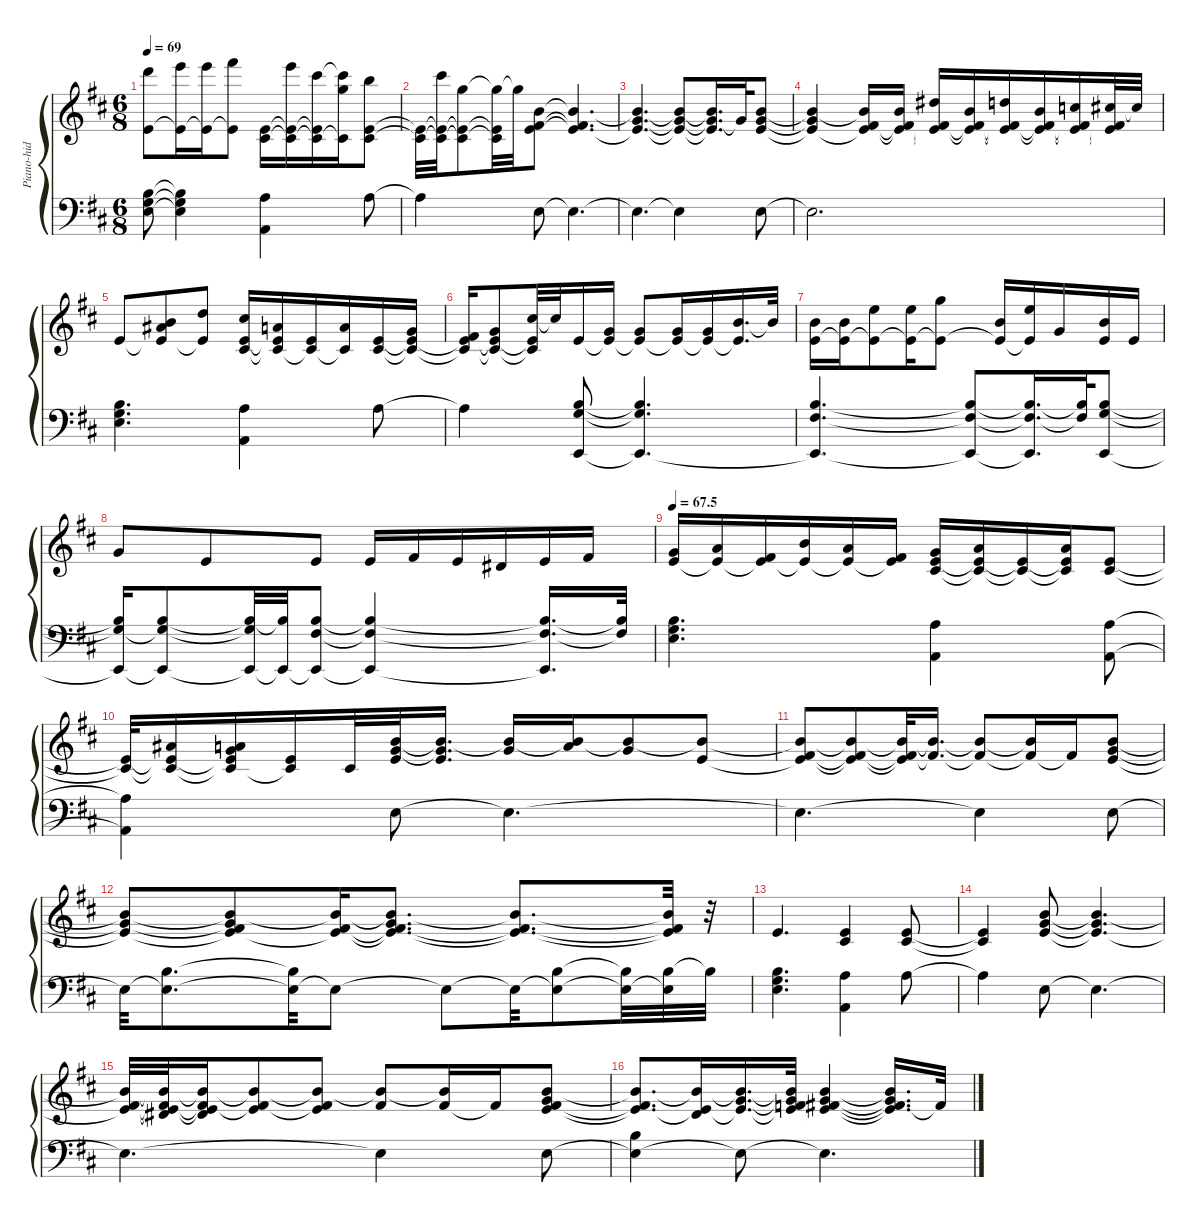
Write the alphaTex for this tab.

\defaultSystemsLayout 4
\hideDynamics
\bracketExtendMode groupsimilarinstruments
\firstSystemTrackNameMode fullname
\otherSystemsTrackNameOrientation horizontal
\track ("Piano-hid" "el.pno.") {defaultSystemsLayout 8 instrument electricpiano1}
\staff {score}
\tuning (E4 B3 G3 D3 A2 E2)
\ts (6 8)
\tempo 69
\clef g2
\ks bminor
(27.2{acc forcenatural} 0.1{acc forcenatural}).8{dy ff} (0.1{t acc forcenatural} 29.2{acc forcenatural}).16{dy f} (0.1{t acc forcenatural} 29.2{acc forcenatural}).16 (0.1{t acc forcenatural} 31.2{acc #}).8 (2.2{acc #} 0.1{acc forcenatural}).16 (2.2{t acc #} 0.1{t acc forcenatural} 33.3{acc forcenatural}).16 (2.2{t acc #} 0.1{t acc forcenatural} 21.1{acc #}).16 (2.2{t acc #} 21.1{t acc forcenatural} 20.2{acc forcenatural}).16 (19.1{acc forcenatural} 21.6{acc #} 19.5{acc forcenatural}).8{dy fff} |
(21.6{t acc #} 19.5{t acc forcenatural}).32{dy mf} (21.6{t acc #} 19.5{t acc forcenatural} 21.1{acc #}).32 (19.5{t acc forcenatural} 21.6{t acc #} 20.2{acc forcenatural}).8 (19.5{t acc forcenatural} 21.6{t acc #} 20.2{t acc forcenatural}).32 20.2{t acc forcenatural}.32 (11.3{acc #} 0.1{acc forcenatural} 12.2{acc forcenatural}).8{dy f} (0.1{t acc forcenatural} 11.3{t acc #} 12.2{t acc forcenatural}).4{d} |
(0.1{t acc forcenatural} 12.2{t acc forcenatural} 12.3{acc forcenatural}).4{d dy mf} (0.1{t acc forcenatural} 12.2{t acc forcenatural} 12.3{t acc forcenatural}).8 (0.1{t acc forcenatural} 12.2{t acc forcenatural} 12.3{t acc forcenatural}).16{d} 12.3{t acc forcenatural}.32 (12.2{acc forcenatural} 12.3{acc forcenatural} 0.1{acc forcenatural}).8 |
(12.2{t acc forcenatural} 12.3{t acc forcenatural} 0.1{t acc forcenatural}).4 (12.2{t acc forcenatural} 0.1{t acc forcenatural} 16.4{acc #}).16 (0.1{t acc forcenatural} 16.4{t acc #} 12.2{acc forcenatural}).16{dy f} (0.1{t acc forcenatural} 16.2{acc #} 16.4{t acc #}).16 (0.1{t acc forcenatural} 16.4{t acc #} 16.3{acc forcenatural}).16 (0.1{t acc forcenatural} 16.4{t acc #} 15.2{acc forcenatural}).16 (16.3{acc forcenatural} 0.1{t acc forcenatural} 16.4{t acc #}).16 (0.1{t acc forcenatural} 16.4{t acc #} 17.3{acc forcenatural}).16 (16.4{t acc #} 0.1{t acc forcenatural} 14.2{acc #}).32 14.2{t acc #}.32{dy p} |
14.4{acc forcenatural}.8{dy f} (14.4{t acc forcenatural} 15.3{acc #} 12.2{acc forcenatural}).8 (14.4{t acc forcenatural} 15.2{acc forcenatural}).8 (14.2{acc #} 0.1{acc forcenatural} 11.4{acc #}).16{dy ff} (0.1{t acc forcenatural} 11.4{t acc #} 10.2{acc forcenatural}).16{dy f} (11.4{t acc #} 0.1{acc forcenatural}).16 (11.4{t acc #} 10.2{acc forcenatural}).16 (11.4{acc #} 0.1{acc forcenatural}).16{dy mf} (11.4{t acc #} 0.1{t acc forcenatural} 12.3{acc forcenatural}).16 |
(11.4{t acc #} 0.1{t acc forcenatural} 11.3{acc #}).16 (11.4{t acc #} 0.1{t acc forcenatural} 12.3{acc forcenatural}).8 (11.4{t acc #} 0.1{t acc forcenatural} 14.2{acc #}).32 14.2{t acc #}.32{dy fff} 9.3{acc forcenatural}.16{dy f} (9.3{t acc forcenatural} 8.2{acc forcenatural}).16 (9.3{t acc forcenatural} 8.2{acc forcenatural}).8 (9.3{t acc forcenatural} 8.2{acc forcenatural}).16 (9.3{t acc forcenatural} 8.2{acc forcenatural}).16 (9.3{t acc forcenatural} 12.2{acc forcenatural}).16{d} 12.2{t acc forcenatural}.32{dy ff} |
(12.2{acc forcenatural} 0.1{acc forcenatural}).16 (0.1{t acc forcenatural} 12.2{acc forcenatural}).16{dy f} (0.1{t acc forcenatural} 17.2{acc forcenatural}).8 (0.1{t acc forcenatural} 17.2{acc forcenatural}).16 (0.1{t acc forcenatural} 20.2{acc forcenatural}).8 (0.1{t acc forcenatural} 16.3{acc forcenatural}).16 (0.1{t acc forcenatural} 17.2{acc forcenatural}).16 12.3{acc forcenatural}.16{dy mf} (0.1{acc forcenatural} 12.2{acc forcenatural}).16{dy f} 0.1{acc forcenatural}.16{dy mp} |
3.1{acc forcenatural}.8{dy ff} 0.1{acc forcenatural}.8 0.1{acc forcenatural}.8{dy f} 0.1{acc forcenatural}.16{dy fff} 2.1{acc #}.16{dy ff} 5.2{acc forcenatural}.16{dy mf} 4.2{acc #}.16{dy ff} 5.2{acc forcenatural}.16{dy f} 7.2{acc #}.16 |
\tempo
67.5 (8.2{acc forcenatural} 0.1{acc forcenatural}).16{dy ff} (0.1{t acc forcenatural} 10.2{acc forcenatural}).16{dy f} (0.1{t acc forcenatural} 11.3{acc #}).16 (0.1{t acc forcenatural} 12.2{acc forcenatural}).16 (0.1{t acc forcenatural} 10.2{acc forcenatural}).16 (0.1{t acc forcenatural} 7.2{acc #}).16 (12.3{acc forcenatural} 11.4{acc #} 0.1{acc forcenatural}).16{dy fff} (10.2{acc forcenatural} 11.4{t acc #} 0.1{t acc forcenatural}).16{dy f} (11.4{t acc #} 0.1{t acc forcenatural}).16 (11.4{t acc #} 0.1{t acc forcenatural} 10.2{acc forcenatural}).16 (0.1{acc forcenatural} 11.4{acc #}).8 |
(0.1{t acc forcenatural} 11.4{t acc #}).32 (0.1{t acc forcenatural} 11.2{acc #} 11.4{t acc #}).16 (0.1{t acc forcenatural} 11.4{t acc #} 10.2{acc forcenatural} 12.3{acc forcenatural}).16 (11.4{t acc #} 0.1{acc forcenatural}).16 11.4{acc #}.32{dy mf} (0.1{acc forcenatural} 12.3{acc forcenatural} 12.2{acc forcenatural}).32{dy f} (12.3{t acc forcenatural} 12.2{t acc forcenatural} 0.1{acc forcenatural}).16{d dy mf} (12.2{t acc forcenatural} 12.3{acc forcenatural}).16 (12.2{t acc forcenatural} 14.3{acc forcenatural}).16 (12.2{t acc forcenatural} 12.3{acc forcenatural}).8 (0.1{acc forcenatural} 12.2{t acc forcenatural}).8 |
(12.2{t acc forcenatural} 11.3{acc #} 0.1{t acc forcenatural}).8 (12.2{t acc forcenatural} 11.3{t acc #} 0.1{t acc forcenatural}).8 (12.2{t acc forcenatural} 11.3{t acc #} 0.1{t acc forcenatural}).32 (12.2{t acc forcenatural} 11.3{t acc #}).16{d} (12.2{t acc forcenatural} 11.3{t acc #}).8 (12.2{t acc forcenatural} 11.3{t acc #}).16 11.3{t acc #}.16{dy f} (0.1{acc forcenatural} 12.3{acc forcenatural} 12.2{acc forcenatural}).8{dy mf} |
(0.1{t acc forcenatural} 12.3{t acc forcenatural} 12.2{t acc forcenatural}).8 (0.1{t acc forcenatural} 12.2{t acc forcenatural} 16.4{acc #} 12.3{t acc forcenatural}).8 (0.1{t acc forcenatural} 16.4{acc #} 12.2{t acc forcenatural}).16{dy f} (16.4{t acc #} 12.2{t acc forcenatural} 12.3{acc forcenatural} 0.1{t acc forcenatural}).8{d} (0.1{t acc forcenatural} 16.4{t acc #} 12.2{t acc forcenatural}).8{d dy mf} (0.1{t acc forcenatural} 16.4{t acc #} 12.2{t acc forcenatural}).32 r.32 |
0.1{acc forcenatural}.4{d dy f} (2.2{acc #} 0.1{acc forcenatural}).4 (2.2{acc #} 0.1{acc forcenatural}).8{dy mf} |
(2.2{t acc #} 0.1{t acc forcenatural}).4 (12.3{acc forcenatural} 0.1{acc forcenatural} 12.2{acc forcenatural}).8 (12.3{t acc forcenatural} 0.1{t acc forcenatural} 12.2{t acc forcenatural}).4{d} |
(0.1{t acc forcenatural} 12.2{t acc forcenatural} 11.3{acc #}).32{dy f} (0.1{t acc forcenatural} 12.2{t acc forcenatural} 11.3{t acc #} 13.4{acc #}).32 (0.1{t acc forcenatural} 12.2{t acc forcenatural} 11.3{t acc #} 13.4{acc #}).16 (12.2{t acc forcenatural} 11.3{t acc #} 0.1{acc forcenatural}).8{dy mf} (11.3{t acc #} 12.2{t acc forcenatural} 0.1{acc forcenatural}).8{dy f} (12.2{t acc forcenatural} 11.3{acc #}).8{dy mf} (12.2{t acc forcenatural} 11.3{acc #}).16{dy fff} 11.3{t acc #}.16 (12.3{acc forcenatural} 16.4{acc #} 0.1{acc forcenatural} 12.2{acc forcenatural}).8 |
(16.4{t acc #} 0.1{t acc forcenatural} 12.2{t acc forcenatural}).8{d dy f} (12.4{acc forcenatural} 0.1{t acc forcenatural} 12.2{t acc forcenatural}).16 (12.2{t acc forcenatural} 12.3{acc forcenatural} 0.1{t acc forcenatural}).16{d dy mf} (12.2{t acc forcenatural} 15.4{acc forcenatural} 12.3{t acc forcenatural} 0.1{t acc forcenatural}).32{dy f} (12.3{t acc forcenatural} 0.1{t acc forcenatural} 12.2{t acc forcenatural} 16.4{acc #}).4 (12.3{t acc forcenatural} 0.1{t acc forcenatural} 12.2{t acc forcenatural} 16.4{t acc #}).16{d} 16.4{t acc #}.32{dy ff}
\staff {score}
\tuning (G2 D2 A1 E1 B0)
\clef f4
\ottava regular
\simile none
\ks bminor
(19.3{acc forcenatural} 17.2{acc forcenatural} 16.1{acc forcenatural}).8{dy mf} (19.3{t acc forcenatural} 17.2{t acc forcenatural} 16.1{t acc forcenatural}).4{dy f} (12.3{acc forcenatural} 14.1{acc forcenatural}).4{dy mf} 14.1{acc forcenatural}.8 |
14.1{t acc forcenatural}.4 9.1{acc forcenatural}.8{dy f} 9.1{t acc forcenatural}.4{d} |
9.1{t acc forcenatural}.4{d} 9.1{t acc forcenatural}.4 19.3{acc forcenatural}.8{dy mp} |
19.3{t acc forcenatural}.2{d} |
(19.3{acc forcenatural} 16.1{acc forcenatural} 17.2{acc forcenatural}).4{d dy mf} (12.3{acc forcenatural} 14.1{acc forcenatural}).4 14.1{acc forcenatural}.8 |
14.1{t acc forcenatural}.4 (17.2{acc forcenatural} 16.1{acc forcenatural} 17.5{acc forcenatural}).8 (16.1{t acc forcenatural} 17.2{t acc forcenatural} 17.5{t acc forcenatural}).4{d} |
(17.5{t acc forcenatural} 16.2{acc #} 16.1{acc forcenatural}).4{d dy f} (17.5{t acc forcenatural} 16.2{t acc #} 16.1{t acc forcenatural}).8 (17.5{t acc forcenatural} 16.2{t acc #} 16.1{t acc forcenatural}).16{d} (16.2{t acc #} 16.1{t acc forcenatural}).32{dy ff} (16.1{acc forcenatural} 17.2{acc forcenatural} 17.5{acc forcenatural}).8{dy f} |
(16.1{t acc forcenatural} 17.2{t acc forcenatural} 17.5{t acc forcenatural}).16 (17.2{t acc forcenatural} 17.5{t acc forcenatural} 16.1{acc forcenatural}).8{dy mf} (17.2{t acc forcenatural} 17.5{t acc forcenatural} 16.1{t acc forcenatural}).32 (17.5{t acc forcenatural} 16.1{t acc forcenatural}).32{dy f} (17.5{t acc forcenatural} 16.1{acc forcenatural} 16.2{acc #}).8 (17.5{t acc forcenatural} 16.1{t acc forcenatural} 16.2{t acc #}).4 (17.5{t acc forcenatural} 16.1{t acc forcenatural} 16.2{t acc #}).16{d} (16.2{t acc #} 16.1{t acc forcenatural}).32{dy ff} |
(19.3{acc forcenatural} 17.2{acc forcenatural} 16.1{acc forcenatural}).4{d dy mf} (12.3{acc forcenatural} 14.1{acc forcenatural}).4 (12.3{acc forcenatural} 14.1{acc forcenatural}).8 |
(12.3{t acc forcenatural} 14.1{t acc forcenatural}).4 9.1{acc forcenatural}.8{dy mp} 9.1{t acc forcenatural}.4{d} |
9.1{t acc forcenatural}.4{d} 9.1{t acc forcenatural}.4 14.2{acc forcenatural}.8 |
14.2{t acc forcenatural}.32 (14.2{t acc forcenatural} 16.1{acc forcenatural}).8{d} (14.2{t acc forcenatural} 16.1{t acc forcenatural}).32 14.2{t acc forcenatural}.8 14.2{t acc forcenatural}.8 14.2{t acc forcenatural}.32 (14.2{t acc forcenatural} 16.1{acc forcenatural}).8 (14.2{t acc forcenatural} 16.1{t acc forcenatural}).32 (14.2{t acc forcenatural} 16.1{acc forcenatural}).32 16.1{t acc forcenatural}.32 |
(19.3{acc forcenatural} 17.2{acc forcenatural} 16.1{acc forcenatural}).4{d dy mf} (12.3{acc forcenatural} 14.1{acc forcenatural}).4 14.1{acc forcenatural}.8 |
14.1{t acc forcenatural}.4 9.1{acc forcenatural}.8{dy mp} 9.1{t acc forcenatural}.4{d} |
9.1{t acc forcenatural}.4{d} 9.1{t acc forcenatural}.4 14.2{acc forcenatural}.8{dy f} |
(14.2{t acc forcenatural} 16.1{acc forcenatural}).4 14.2{t acc forcenatural}.8 14.2{t acc forcenatural}.4{d}
